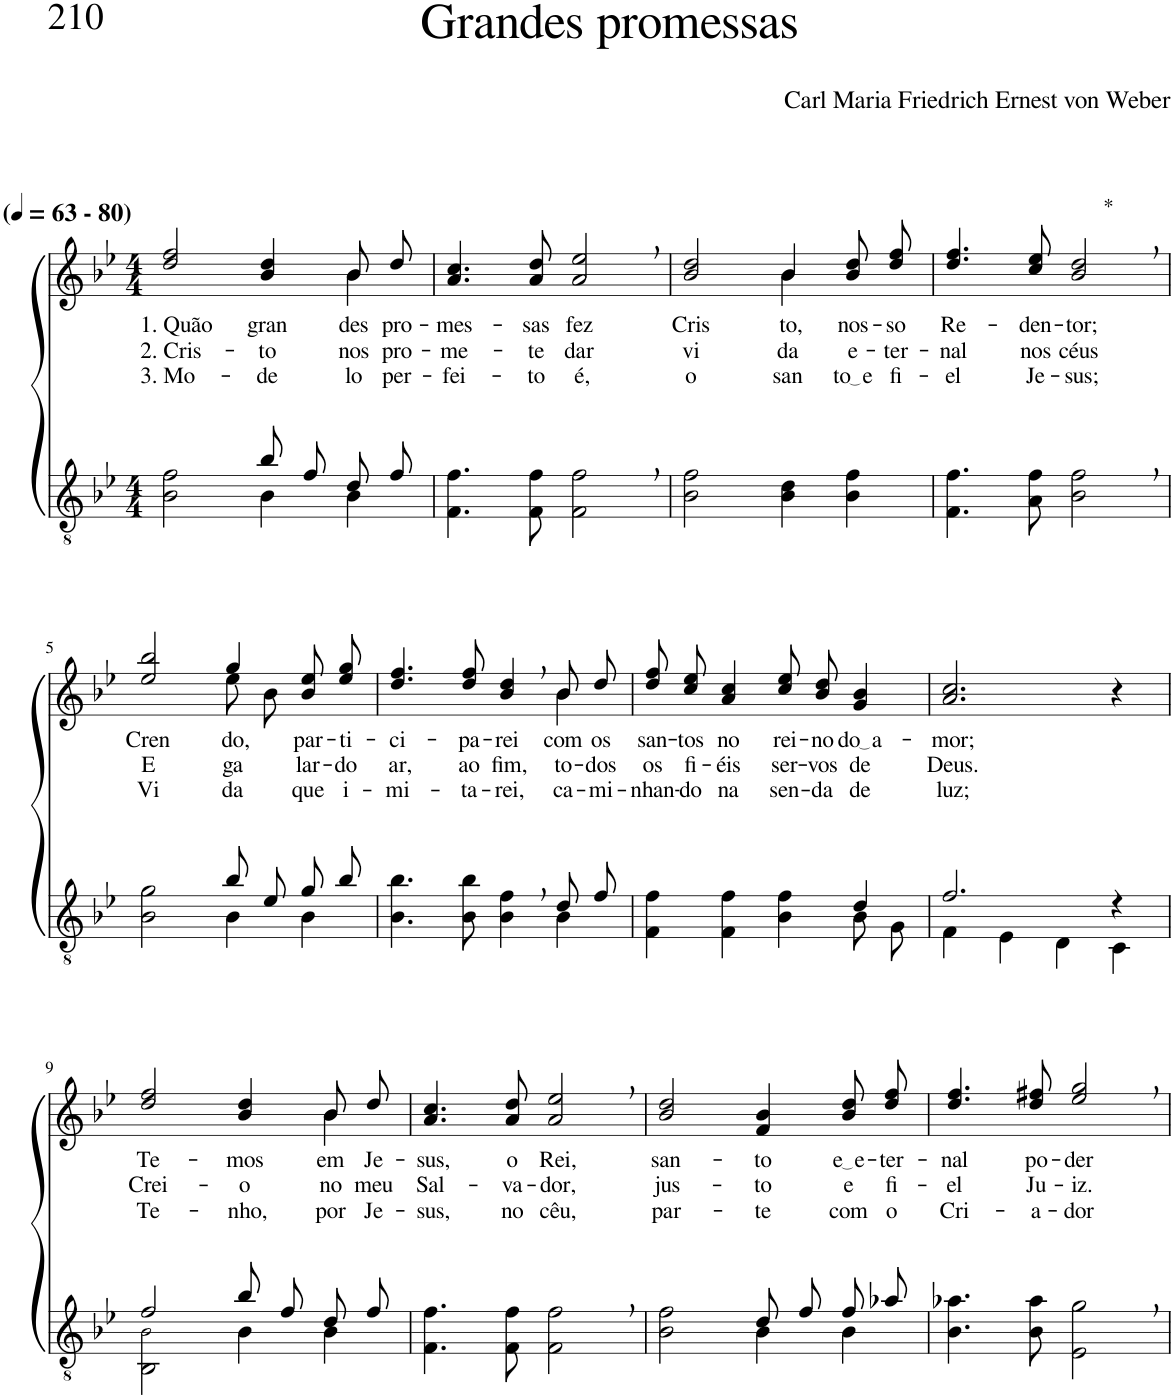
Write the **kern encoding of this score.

**kern	**kern	**text	**text	**text
*part2	*part1	*part1	*part1	*part1
*staff2	*staff1	*staff1	*staff1	*staff1
*I"Parte III e IV	*I"Parte I e II	*	*	*
*clefGv2	*clefG2	*	*	*
*Trd4c7	*Trd4c7	*	*	*
*k[b-e-]	*k[b-e-]	*	*	*
*M4/4	*M4/4	*	*	*
*MM63	*MM63	*	*	*
=1	=1	=1	=1	=1
*^	*	*	*	*
!	!	!LO:TX:a:B:t=(	!	!	!
!	!	!LO:TX:a:B:t=- 80)	!	!	!
!	!	!	!LO:LY:b	!LO:LY:b	!LO:LY:b
*	*	*^	*	*	*
2ryy	2B-\ 2f\	2dd/ 2ff/	2.ryy	1. Quão	2. Cris-	3. Mo-
!	!	!	!	!LO:LY:b	!LO:LY:b	!LO:LY:b
8b-/L	4B-\	4b-/ 4dd/	.	gran-	-to	-de-
8f/J	.	.	.	.	.	.
!	!	!	!	!LO:LY:b	!LO:LY:b	!LO:LY:b
8d/L	4B-\	8b-/L	4b-\	-des	nos	-lo
!	!	!	!	!LO:LY:b	!LO:LY:b	!LO:LY:b
8f/J	.	8dd/J	.	pro-	pro-	per-
*v	*v	*	*	*	*	*
*	*v	*v	*	*	*
=2	=2	=2	=2	=2
!	!	!LO:LY:b	!LO:LY:b	!LO:LY:b
4.F\ 4.f\	4.a/ 4.cc/	-mes-	-me-	-fei-
!	!	!LO:LY:b	!LO:LY:b	!LO:LY:b
8F\ 8f\	8a/ 8dd/	-sas	-te	-to
!	!	!LO:LY:b	!LO:LY:b	!LO:LY:b
2F\, 2f\,	2a/, 2ee-/,	fez	dar	é,
=3	=3	=3	=3	=3
!	!	!LO:LY:b	!LO:LY:b	!LO:LY:b
*	*^	*	*	*
2B-\ 2f\	2b-/ 2dd/	2ryy	Cris-	vi-	o
!	!	!	!LO:LY:b	!LO:LY:b	!LO:LY:b
4B-\ 4d\	4b-/	4b-\	-to,	-da	san-
!	!	!	!LO:LY:b	!LO:LY:b	!LO:LY:b
4B-\ 4f\	8b-\ 8dd\L	4ryy	nos-	e-	to e
!	!	!	!LO:LY:b	!LO:LY:b	!LO:LY:b
.	8dd\ 8ff\J	.	-so	-ter-	fi-
*	*v	*v	*	*	*
=4	=4	=4	=4	=4
!	!	!LO:LY:b	!LO:LY:b	!LO:LY:b
4.F\ 4.f\	4.dd/ 4.ff/	Re-	-nal	-el
!	!	!LO:LY:b	!LO:LY:b	!LO:LY:b
8A\ 8f\	8cc/ 8ee-/	-den-	nos	Je-
!	!LO:TX:a:t=*	!	!	!
!	!	!LO:LY:b	!LO:LY:b	!LO:LY:b
2B-\, 2f\,	2b-/, 2dd/,	-tor;	céus	-sus;
!!LO:LB:g=z
=5	=5	=5	=5	=5
*^	*	*	*	*
!	!	!	!LO:LY:b	!LO:LY:b	!LO:LY:b
*	*	*^	*	*	*
2ryy	2B-\ 2g\	2ee-/ 2bb-/	2ryy	Cren-	E	Vi-
!	!	!	!	!LO:LY:b	!LO:LY:b	!LO:LY:b
8b-/L	4B-\	4gg/	8ee-\L	-do,	ga	-da
8e-/J	.	.	8b-\J	.	.	.
!	!	!	!	!LO:LY:b	!LO:LY:b	!LO:LY:b
8g/L	4B-\	8b-\ 8ee-\L	4ryy	par-	lar-	que
!	!	!	!	!LO:LY:b	!LO:LY:b	!LO:LY:b
8b-/J	.	8ee-\ 8gg\J	.	-ti-	-do	i-
=6	=6	=6	=6	=6	=6	=6
!	!	!	!	!LO:LY:b	!LO:LY:b	!LO:LY:b
2.ryy	4.B-\ 4.b-\	4.dd/ 4.ff/	2.ryy	-ci-	ar,	-mi-
!	!	!	!	!LO:LY:b	!LO:LY:b	!LO:LY:b
.	8B-\ 8b-\	8dd/ 8ff/	.	-pa-	ao	-ta-
!	!	!	!	!LO:LY:b	!LO:LY:b	!LO:LY:b
.	4B-\ 4f\	4b-/, 4dd/,	.	-rei	fim,	-rei,
!	!	!	!	!LO:LY:b	!LO:LY:b	!LO:LY:b
8d/L	4B-\	8b-/L	4b-\	com	to-	ca-
!	!	!	!	!LO:LY:b	!LO:LY:b	!LO:LY:b
8f/J	.	8dd/J	.	os	-dos	-mi-
*	*	*v	*v	*	*	*
=7	=7	=7	=7	=7	=7
!	!	!	!LO:LY:b	!LO:LY:b	!LO:LY:b
2.ryy	4F\ 4f\	8dd\ 8ff\L	san-	os	-nhan-
!	!	!	!LO:LY:b	!LO:LY:b	!LO:LY:b
.	.	8cc\ 8ee-\J	-tos	fi-	-do
!	!	!	!LO:LY:b	!LO:LY:b	!LO:LY:b
.	4F\ 4f\	4a/ 4cc/	no	-éis	na
!	!	!	!LO:LY:b	!LO:LY:b	!LO:LY:b
.	4B-\ 4f\	8cc\ 8ee-\L	rei-	ser-	sen-
!	!	!	!LO:LY:b	!LO:LY:b	!LO:LY:b
.	.	8b-\ 8dd\J	-no	-vos	-da
!	!	!	!LO:LY:b	!LO:LY:b	!LO:LY:b
4d/	8B-\L	4g/ 4b-/	do a	de	de
.	8G\J	.	.	.	.
=8	=8	=8	=8	=8	=8
!	!	!	!LO:LY:b	!LO:LY:b	!LO:LY:b
2.f/	4F\	2.a/ 2.cc/	-mor;	Deus.	luz;
.	4E-\	.	.	.	.
.	4D\	.	.	.	.
4r	4C\	4r	.	.	.
!!LO:LB:g=z
=9	=9	=9	=9	=9	=9
!	!	!	!LO:LY:b	!LO:LY:b	!LO:LY:b
*	*	*^	*	*	*
2f/	2BB-\ 2B-!\	2dd/ 2ff/	2.ryy	Te-	Crei-	Te-
!	!	!	!	!LO:LY:b	!LO:LY:b	!LO:LY:b
8b-/L	4B-\	4b-/ 4dd/	.	-mos	-o	-nho,
8f/J	.	.	.	.	.	.
!	!	!	!	!LO:LY:b	!LO:LY:b	!LO:LY:b
8d/L	4B-\	8b-/L	4b-\	em	no	por
!	!	!	!	!LO:LY:b	!LO:LY:b	!LO:LY:b
8f/J	.	8dd/J	.	Je-	meu	Je-
*v	*v	*	*	*	*	*
*	*v	*v	*	*	*
=10	=10	=10	=10	=10
!	!	!LO:LY:b	!LO:LY:b	!LO:LY:b
4.F\ 4.f\	4.a/ 4.cc/	-sus,	Sal-	-sus,
!	!	!LO:LY:b	!LO:LY:b	!LO:LY:b
8F\ 8f\	8a/ 8dd/	o	-va-	no
!	!	!LO:LY:b	!LO:LY:b	!LO:LY:b
2F\, 2f\,	2a/, 2ee-/,	Rei,	-dor,	cêu,
=11	=11	=11	=11	=11
*^	*	*	*	*
!	!	!	!LO:LY:b	!LO:LY:b	!LO:LY:b
2ryy	2B-\ 2f\	2b-/ 2dd/	san-	jus-	par-
!	!	!	!LO:LY:b	!LO:LY:b	!LO:LY:b
8d/L	4B-\	4f/ 4b-/	-to	-to	-te
8f/J	.	.	.	.	.
!	!	!	!LO:LY:b	!LO:LY:b	!LO:LY:b
8f/L	4B-\	8b-\ 8dd\L	e e	e	com
!	!	!	!LO:LY:b	!LO:LY:b	!LO:LY:b
8a-X/J	.	8dd\ 8ff\J	-ter-	fi-	o
*v	*v	*	*	*	*
=12	=12	=12	=12	=12
!	!	!LO:LY:b	!LO:LY:b	!LO:LY:b
4.B-\ 4.a-X\	4.dd/ 4.ff/	-nal	-el	Cri-
!	!	!LO:LY:b	!LO:LY:b	!LO:LY:b
8B-\ 8a-\	8dd/ 8ff#X/	po-	Ju-	-a-
!	!	!LO:LY:b	!LO:LY:b	!LO:LY:b
2E-\, 2g\,	2ee-/, 2gg/,	-der	-iz.	-dor
=	=	=	=	=
*-	*-	*-	*-	*-
